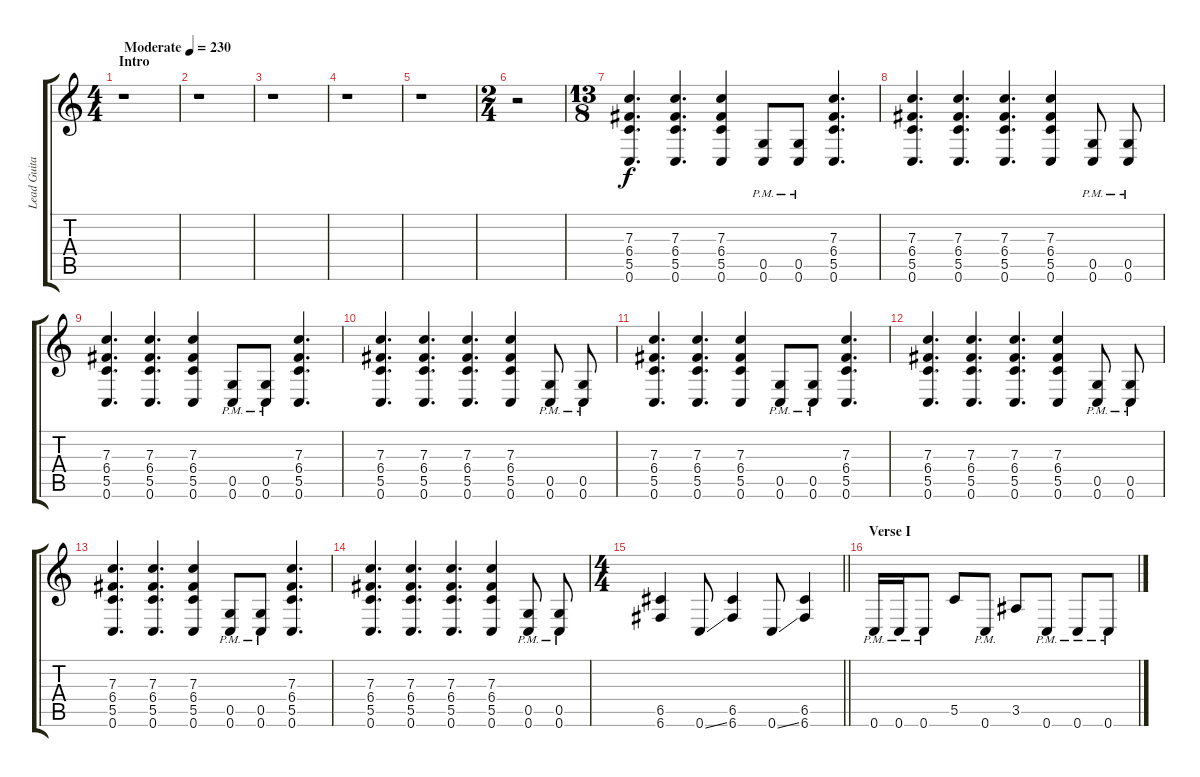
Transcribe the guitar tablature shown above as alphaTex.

\track ("Lead Guitar" "Lead Guita") {instrument overdrivenguitar}
\staff {score tabs}
\tuning (D4 A3 F3 C3 G2 C2) {hide}
\ts (4 4)
\section ("" "Intro")
\tempo (230 "Moderate")
\clef g2
\ks c
r.1{dy f instrument overdrivenguitar} |
r.1 |
r.1 |
r.1 |
r.1 |
\ts (2 4)
r.2 |
\ts (13 8)
(7.3 6.4 5.5 0.6).4{d} (7.3 6.4 5.5 0.6).4{d} (7.3 6.4 5.5 0.6).4 (0.5{pm} 0.6{pm}).8 (0.5{pm} 0.6{pm}).8 (7.3 6.4 5.5 0.6).4{d} |
(7.3 6.4 5.5 0.6).4{d} (7.3 6.4 5.5 0.6).4{d} (7.3 6.4 5.5 0.6).4{d} (7.3 6.4 5.5 0.6).4 (0.5{pm} 0.6{pm}).8 (0.5{pm} 0.6{pm}).8 |
(7.3 6.4 5.5 0.6).4{d} (7.3 6.4 5.5 0.6).4{d} (7.3 6.4 5.5 0.6).4 (0.5{pm} 0.6{pm}).8 (0.5{pm} 0.6{pm}).8 (7.3 6.4 5.5 0.6).4{d} |
(7.3 6.4 5.5 0.6).4{d} (7.3 6.4 5.5 0.6).4{d} (7.3 6.4 5.5 0.6).4{d} (7.3 6.4 5.5 0.6).4 (0.5{pm} 0.6{pm}).8 (0.5{pm} 0.6{pm}).8 |
(7.3 6.4 5.5 0.6).4{d} (7.3 6.4 5.5 0.6).4{d} (7.3 6.4 5.5 0.6).4 (0.5{pm} 0.6{pm}).8 (0.5{pm} 0.6{pm}).8 (7.3 6.4 5.5 0.6).4{d} |
(7.3 6.4 5.5 0.6).4{d} (7.3 6.4 5.5 0.6).4{d} (7.3 6.4 5.5 0.6).4{d} (7.3 6.4 5.5 0.6).4 (0.5{pm} 0.6{pm}).8 (0.5{pm} 0.6{pm}).8 |
(7.3 6.4 5.5 0.6).4{d} (7.3 6.4 5.5 0.6).4{d} (7.3 6.4 5.5 0.6).4 (0.5{pm} 0.6{pm}).8 (0.5{pm} 0.6{pm}).8 (7.3 6.4 5.5 0.6).4{d} |
(7.3 6.4 5.5 0.6).4{d} (7.3 6.4 5.5 0.6).4{d} (7.3 6.4 5.5 0.6).4{d} (7.3 6.4 5.5 0.6).4 (0.5{pm} 0.6{pm}).8 (0.5{pm} 0.6{pm}).8 |
\ts (4 4)
\barLineRight lightlight
(6.5 6.6).4 0.6{ss}.8 (6.5 6.6).4 0.6{ss}.8 (6.5 6.6).4 |
\section ("" "Verse I")
0.6{pm}.16 0.6{pm}.16 0.6{pm}.8 5.5.8 0.6{pm}.8 3.5.8 0.6{pm}.8 0.6{pm}.8 0.6{pm}.8
